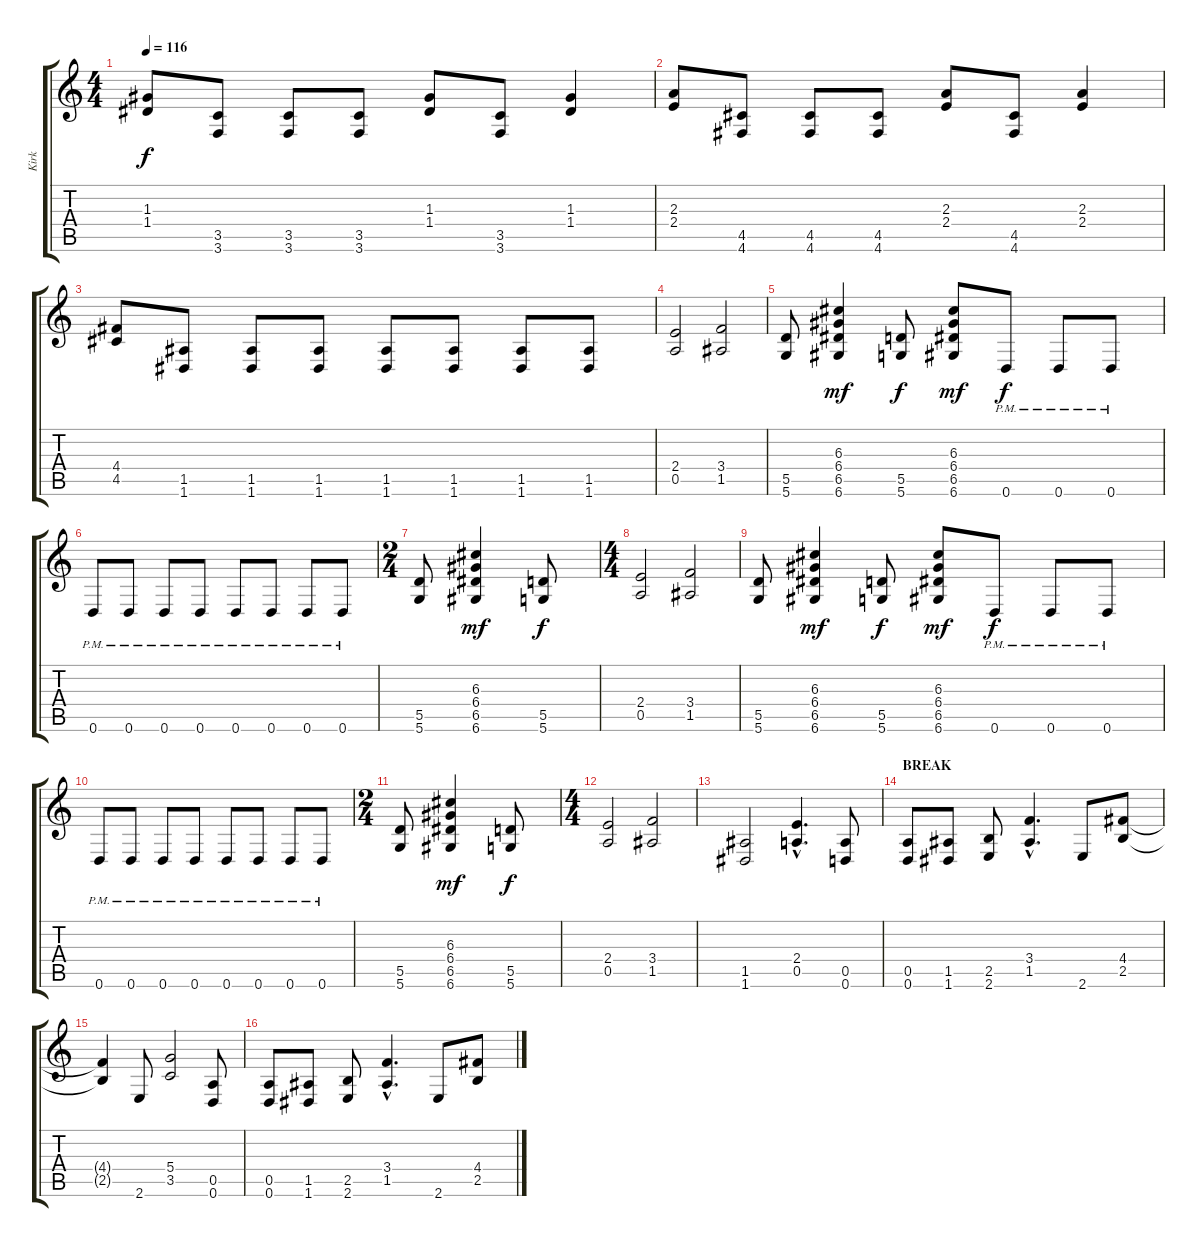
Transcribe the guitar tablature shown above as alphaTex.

\track ("Kirk" "Kirk") {instrument distortionguitar}
\staff {score tabs}
\tuning (E4 B3 G3 D3 A2 D2) {hide}
\ts (4 4)
\tempo 116
\clef g2
\ks c
(1.3 1.4).8{dy f} (3.5 3.6).8 (3.5 3.6).8 (3.5 3.6).8 (1.3 1.4).8 (3.5 3.6).8 (1.3 1.4).4 |
(2.3 2.4).8 (4.5 4.6).8 (4.5 4.6).8 (4.5 4.6).8 (2.3 2.4).8 (4.5 4.6).8 (2.3 2.4).4 |
(4.4 4.5).8 (1.5 1.6).8 (1.5 1.6).8 (1.5 1.6).8 (1.5 1.6).8 (1.5 1.6).8 (1.5 1.6).8 (1.5 1.6).8 |
(2.4 0.5).2 (3.4 1.5).2 |
(5.5 5.6).8 (6.3 6.4 6.5 6.6).4{dy mf} (5.5 5.6).8{dy f} (6.3 6.4 6.5 6.6).8{dy mf} 0.6{pm}.8{dy f} 0.6{pm}.8 0.6{pm}.8 |
0.6{pm}.8 0.6{pm}.8 0.6{pm}.8 0.6{pm}.8 0.6{pm}.8 0.6{pm}.8 0.6{pm}.8 0.6{pm}.8 |
\ts (2 4)
(5.5 5.6).8 (6.3 6.4 6.5 6.6).4{dy mf} (5.5 5.6).8{dy f} |
\ts (4 4)
(2.4 0.5).2 (3.4 1.5).2 |
(5.5 5.6).8 (6.3 6.4 6.5 6.6).4{dy mf} (5.5 5.6).8{dy f} (6.3 6.4 6.5 6.6).8{dy mf} 0.6{pm}.8{dy f} 0.6{pm}.8 0.6{pm}.8 |
0.6{pm}.8 0.6{pm}.8 0.6{pm}.8 0.6{pm}.8 0.6{pm}.8 0.6{pm}.8 0.6{pm}.8 0.6{pm}.8 |
\ts (2 4)
(5.5 5.6).8 (6.3 6.4 6.5 6.6).4{dy mf} (5.5 5.6).8{dy f} |
\ts (4 4)
(2.4 0.5).2 (3.4 1.5).2 |
(1.5 1.6).2 (2.4{hac} 0.5{hac}).4{d} (0.5 0.6).8 |
\section ("" "BREAK")
(0.5 0.6).8 (1.5 1.6).8 (2.5 2.6).8 (3.4{hac} 1.5{hac}).4{d} 2.6.8 (4.4 2.5).8 |
(4.4{t} 2.5{t}).4 2.6.8 (5.4 3.5).2 (0.5 0.6).8 |
(0.5 0.6).8 (1.5 1.6).8 (2.5 2.6).8 (3.4{hac} 1.5{hac}).4{d} 2.6.8 (4.4 2.5).8
